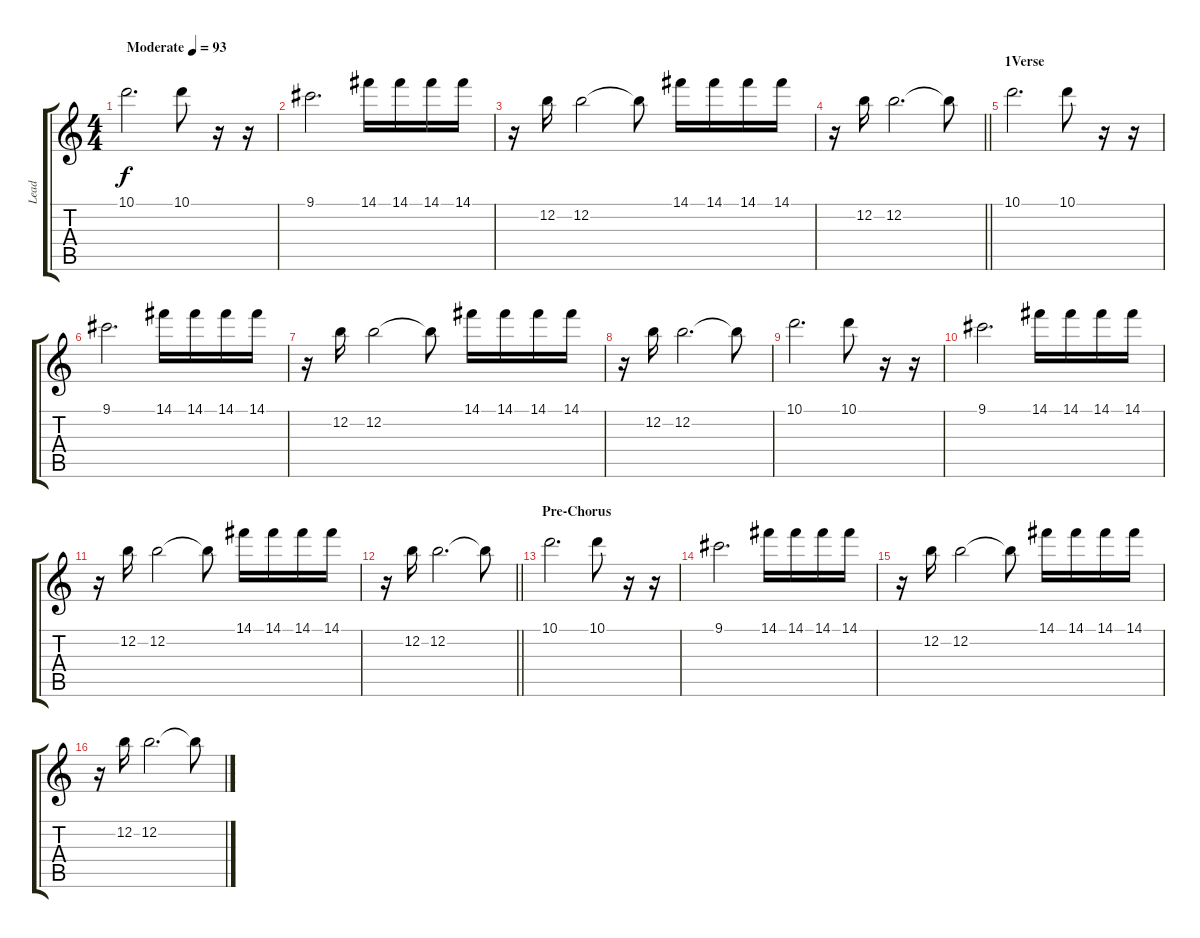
\track ("Lead" "Lead") {instrument distortionguitar}
\staff {score tabs}
\tuning (E4 B3 G3 D3 A2 E2) {hide}
\ts (4 4)
\tempo (93 "Moderate")
\clef g2
\ks c
10.1.2{d dy f instrument electricguitarclean} 10.1.8 r.16 r.16 |
9.1.2{d} 14.1.16 14.1.16 14.1.16 14.1.16 |
r.16 12.2.16 12.2.2 12.2{t}.8 14.1.16 14.1.16 14.1.16 14.1.16 |
\barLineRight lightlight
r.16 12.2.16 12.2.2{d} 12.2{t}.8 |
\section ("" "1Verse")
10.1.2{d} 10.1.8 r.16 r.16 |
9.1.2{d} 14.1.16 14.1.16 14.1.16 14.1.16 |
r.16 12.2.16 12.2.2 12.2{t}.8 14.1.16 14.1.16 14.1.16 14.1.16 |
r.16 12.2.16 12.2.2{d} 12.2{t}.8 |
10.1.2{d} 10.1.8 r.16 r.16 |
9.1.2{d} 14.1.16 14.1.16 14.1.16 14.1.16 |
r.16 12.2.16 12.2.2 12.2{t}.8 14.1.16 14.1.16 14.1.16 14.1.16 |
\barLineRight lightlight
r.16 12.2.16 12.2.2{d} 12.2{t}.8 |
\section ("" "Pre-Chorus")
10.1.2{d} 10.1.8 r.16 r.16 |
9.1.2{d} 14.1.16 14.1.16 14.1.16 14.1.16 |
r.16 12.2.16 12.2.2 12.2{t}.8 14.1.16 14.1.16 14.1.16 14.1.16 |
r.16 12.2.16 12.2.2{d} 12.2{t}.8
